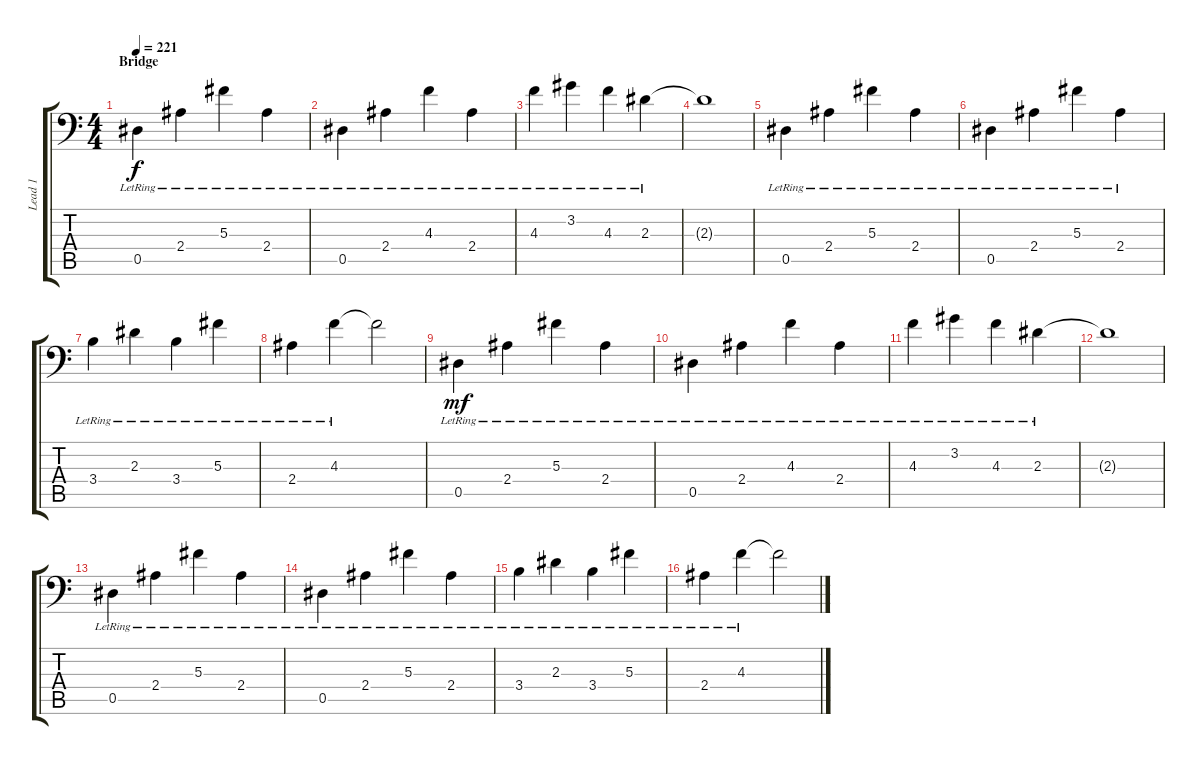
\track ("Lead 1" "Lead 1") {instrument overdrivenguitar}
\staff {score tabs}
\tuning (Bb3 F3 Db3 Ab2 Eb2 Bb1) {hide}
\ts (4 4)
\section ("" "Bridge")
\tempo 221
\clef f4
\ks c
0.5{lr}.4{dy f instrument electricguitarclean} 2.4{lr}.4 5.3{lr}.4 2.4{lr}.4 |
0.5{lr}.4 2.4{lr}.4 4.3{lr}.4 2.4{lr}.4 |
4.3{lr}.4 3.2{lr}.4 4.3{lr}.4 2.3{lr}.4 |
2.3{t}.1 |
0.5{lr}.4 2.4{lr}.4 5.3{lr}.4 2.4{lr}.4 |
0.5{lr}.4 2.4{lr}.4 5.3{lr}.4 2.4{lr}.4 |
3.4{lr}.4 2.3{lr}.4 3.4{lr}.4 5.3{lr}.4 |
2.4{lr}.4 4.3{lr}.4 4.3{t}.2 |
0.5{lr}.4{dy mf} 2.4{lr}.4 5.3{lr}.4 2.4{lr}.4 |
0.5{lr}.4 2.4{lr}.4 4.3{lr}.4 2.4{lr}.4 |
4.3{lr}.4 3.2{lr}.4 4.3{lr}.4 2.3{lr}.4 |
2.3{t}.1 |
0.5{lr}.4 2.4{lr}.4 5.3{lr}.4 2.4{lr}.4 |
0.5{lr}.4 2.4{lr}.4 5.3{lr}.4 2.4{lr}.4 |
3.4{lr}.4 2.3{lr}.4 3.4{lr}.4 5.3{lr}.4 |
2.4{lr}.4 4.3{lr}.4 4.3{t}.2
